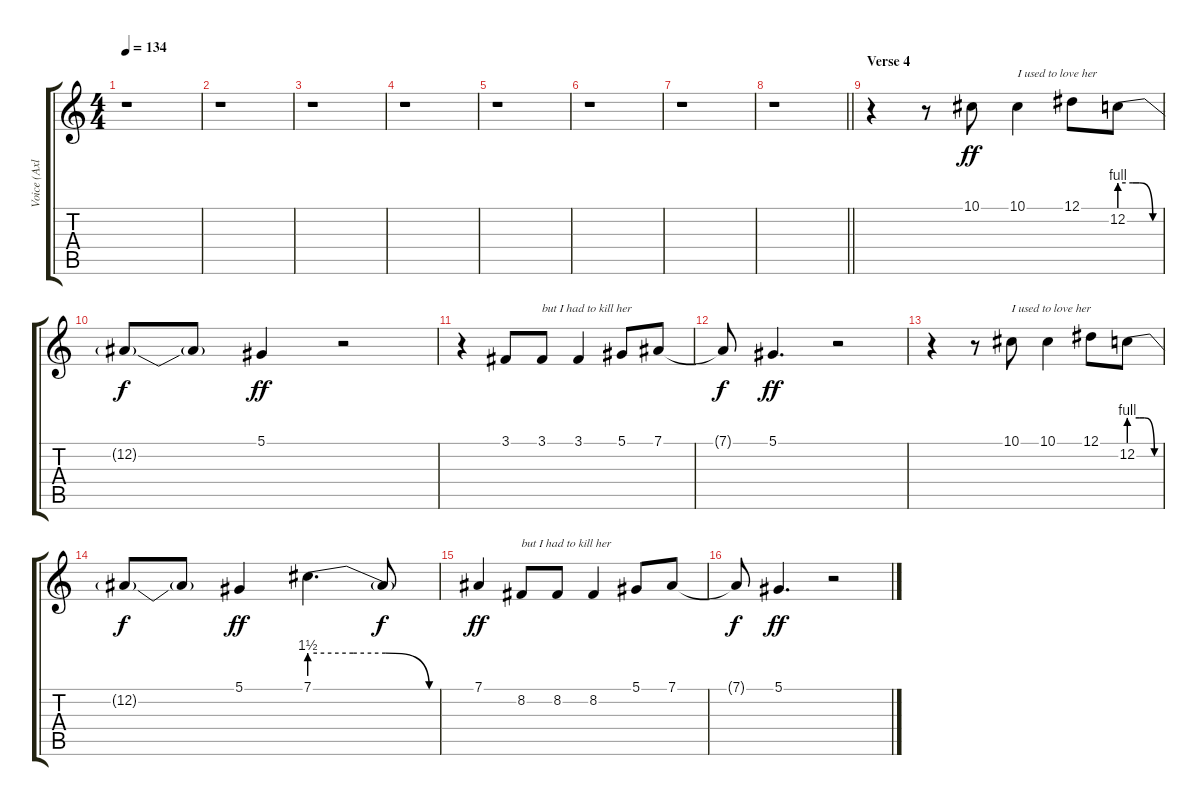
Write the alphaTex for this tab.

\track ("Voice (Axl Rose)" "Voice (Axl") {instrument lead8bassandlead}
\staff {score tabs}
\tuning (Eb4 Bb3 Gb3 Db3 Ab2 Eb2) {hide}
\ts (4 4)
\tempo 134
\clef g2
\ks c
r.1{dy f} |
r.1 |
r.1 |
r.1 |
r.1 |
r.1 |
r.1 |
\barLineRight lightlight
r.1 |
\section ("" "Verse 4")
r.4 r.8 10.1.8{dy ff} 10.1.4{txt "I used to love her"} 12.1.8 12.2{be (custom 0 4 20 4 30 4 50 0 60 0)}.8 |
12.2{t}.8{dy f} 12.2{t}.8 5.1.4{dy ff} r.2 |
r.4 3.1.8 3.1.8{txt "but I had to kill her "} 3.1.4 5.1.8 7.1.8 |
7.1{t}.8{dy f} 5.1.4{d dy ff} r.2 |
r.4 r.8 10.1.8{txt "I used to love her"} 10.1.4 12.1.8 12.2{be (custom 0 4 20 4 30 4 50 0 60 0)}.8 |
12.2{t}.8{dy f} 12.2{t}.8 5.1.4{dy ff} 7.1{be (custom 0 6 20 6 35 6 55 0 60 0)}.4{d} 7.1{t}.8{dy f} |
7.1.4{dy ff} 8.2.8{txt "but I had to kill her "} 8.2.8 8.2.4 5.1.8 7.1.8 |
7.1{t}.8{dy f} 5.1.4{d dy ff} r.2
